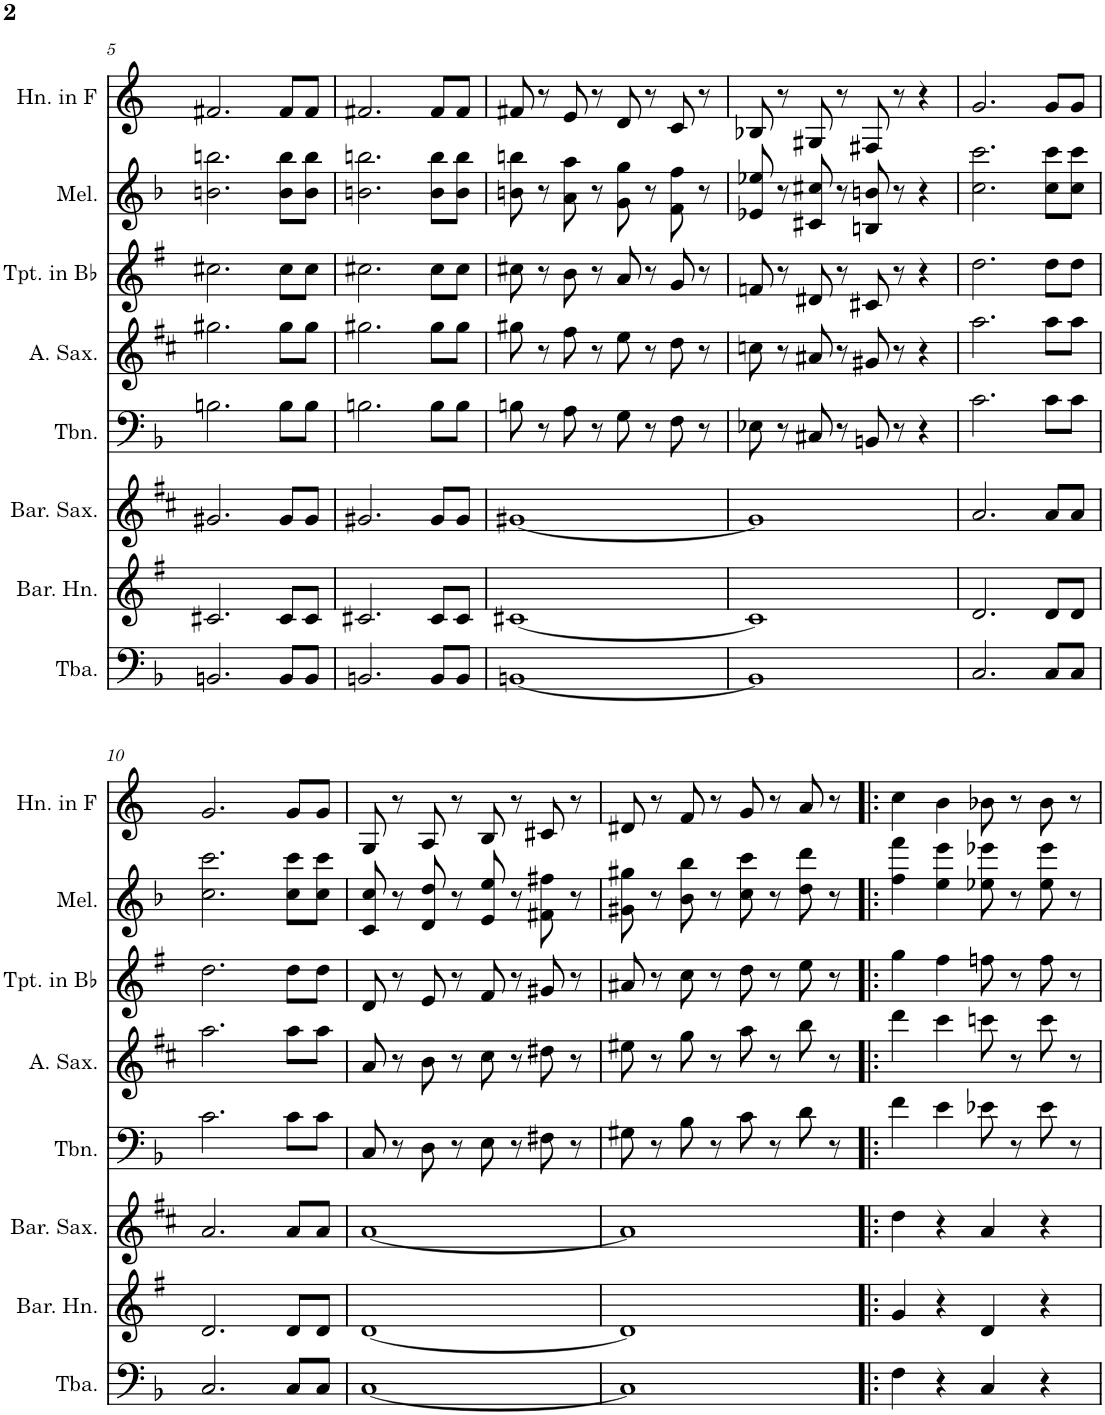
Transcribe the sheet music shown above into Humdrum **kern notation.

**kern	**kern	**kern	**kern	**kern	**kern	**kern	**kern
*part8	*part7	*part6	*part5	*part4	*part3	*part2	*part1
*staff8	*staff7	*staff6	*staff5	*staff4	*staff3	*staff2	*staff1
*I"Tuba	*I"Baritone Horn	*I"Baritone Saxophone	*I"Trombone	*I"Alto Saxophone	*I"Trumpet in Bb	*I"Melodica	*I"Horn in F
*I'Tba.	*I'Bar. Hn.	*I'Bar. Sax.	*I'Tbn.	*I'A. Sax.	*I'Tpt. in Bb	*I'Mel.	*I'Hn. in F
!!LO:PB:g=z
*clefF4	*clefG2	*clefG2	*clefF4	*clefG2	*clefG2	*clefG2	*clefG2
*	*Trd4c7	*Trd12c21	*	*Trd5c9	*Trd1c2	*	*Trd4c7
*k[b-]	*k[f#]	*k[f#c#]	*k[b-]	*k[f#c#]	*k[f#]	*k[b-]	*k[]
*M2/2	*M2/2	*M2/2	*M2/2	*M2/2	*M2/2	*M2/2	*M2/2
*met(c|)	*met(c|)	*met(c|)	*met(c|)	*met(c|)	*met(c|)	*met(c|)	*met(c|)
=5	=5	=5	=5	=5	=5	=5	=5
2.BBn/	2.c#X/	2.g#X/	2.Bn\	2.gg#X\	2.cc#X\	2.bn\ 2.bbn\	2.f#X/
8BB/L	8c#/L	8g#/L	8B\L	8gg#\L	8cc#\L	8b\ 8bb\L	8f#/L
8BB/J	8c#/J	8g#/J	8B\J	8gg#\J	8cc#\J	8b\ 8bb\J	8f#/J
=6	=6	=6	=6	=6	=6	=6	=6
2.BBn/	2.c#X/	2.g#X/	2.Bn\	2.gg#X\	2.cc#X\	2.bn\ 2.bbn\	2.f#X/
8BB/L	8c#/L	8g#/L	8B\L	8gg#\L	8cc#\L	8b\ 8bb\L	8f#/L
8BB/J	8c#/J	8g#/J	8B\J	8gg#\J	8cc#\J	8b\ 8bb\J	8f#/J
=7	=7	=7	=7	=7	=7	=7	=7
[1BBn	[1c#X	[1g#X	8Bn\	8gg#X\	8cc#X\	8bn\ 8bbn\	8f#X/
.	.	.	8r	8r	8r	8r	8r
.	.	.	8A\	8ff#\	8b\	8a\ 8aa\	8e/
.	.	.	8r	8r	8r	8r	8r
.	.	.	8G\	8ee\	8a/	8g\ 8gg\	8d/
.	.	.	8r	8r	8r	8r	8r
.	.	.	8F\	8dd\	8g/	8f\ 8ff\	8c/
.	.	.	8r	8r	8r	8r	8r
=8	=8	=8	=8	=8	=8	=8	=8
1BB]	1c#]	1g#]	8E-X\	8ccn\	8fn/	8e-X/ 8ee-X/	8B-X/
.	.	.	8r	8r	8r	8r	8r
.	.	.	8C#X/	8a#X/	8d#X/	8c#X/ 8cc#X/	8G#X/
.	.	.	8r	8r	8r	8r	8r
.	.	.	8BBn/	8g#X/	8c#X/	8Bn/ 8bn/	8F#X/
.	.	.	8r	8r	8r	8r	8r
.	.	.	4r	4r	4r	4r	4r
=9	=9	=9	=9	=9	=9	=9	=9
2.C/	2.d/	2.a/	2.c\	2.aa\	2.dd\	2.cc\ 2.ccc\	2.g/
8C/L	8d/L	8a/L	8c\L	8aa\L	8dd\L	8cc\ 8ccc\L	8g/L
8C/J	8d/J	8a/J	8c\J	8aa\J	8dd\J	8cc\ 8ccc\J	8g/J
!!LO:LB:g=z
=10	=10	=10	=10	=10	=10	=10	=10
2.C/	2.d/	2.a/	2.c\	2.aa\	2.dd\	2.cc\ 2.ccc\	2.g/
8C/L	8d/L	8a/L	8c\L	8aa\L	8dd\L	8cc\ 8ccc\L	8g/L
8C/J	8d/J	8a/J	8c\J	8aa\J	8dd\J	8cc\ 8ccc\J	8g/J
=11	=11	=11	=11	=11	=11	=11	=11
[1C	[1d	[1a	8C/	8a/	8d/	8c/ 8cc/	8G/
.	.	.	8r	8r	8r	8r	8r
.	.	.	8D\	8b\	8e/	8d/ 8dd/	8A/
.	.	.	8r	8r	8r	8r	8r
.	.	.	8E\	8cc#\	8f#/	8e/ 8ee/	8B/
.	.	.	8r	8r	8r	8r	8r
.	.	.	8F#X\	8dd#X\	8g#X/	8f#X\ 8ff#X\	8c#X/
.	.	.	8r	8r	8r	8r	8r
=12	=12	=12	=12	=12	=12	=12	=12
1C]	1d]	1a]	8G#X\	8ee#X\	8a#X/	8g#X\ 8gg#X\	8d#X/
.	.	.	8r	8r	8r	8r	8r
.	.	.	8B-\	8gg\	8cc\	8b-\ 8bb-\	8f/
.	.	.	8r	8r	8r	8r	8r
.	.	.	8c\	8aa\	8dd\	8cc\ 8ccc\	8g/
.	.	.	8r	8r	8r	8r	8r
.	.	.	8d\	8bb\	8ee\	8dd\ 8ddd\	8a/
.	.	.	8r	8r	8r	8r	8r
=13!|:	=13!|:	=13!|:	=13!|:	=13!|:	=13!|:	=13!|:	=13!|:
4F\	4g/	4dd\	4f\	4ddd\	4gg\	4ff\ 4fff\	4cc\
4r	4r	4r	4e\	4ccc#\	4ff#\	4ee\ 4eee\	4b\
4C/	4d/	4a/	8e-X\	8cccn\	8ffn\	8ee-X\ 8eee-X\	8b-X\
.	.	.	8r	8r	8r	8r	8r
4r	4r	4r	8e-\	8ccc\	8ff\	8ee-\ 8eee-\	8b-\
.	.	.	8r	8r	8r	8r	8r
=	=	=	=	=	=	=	=
*-	*-	*-	*-	*-	*-	*-	*-
